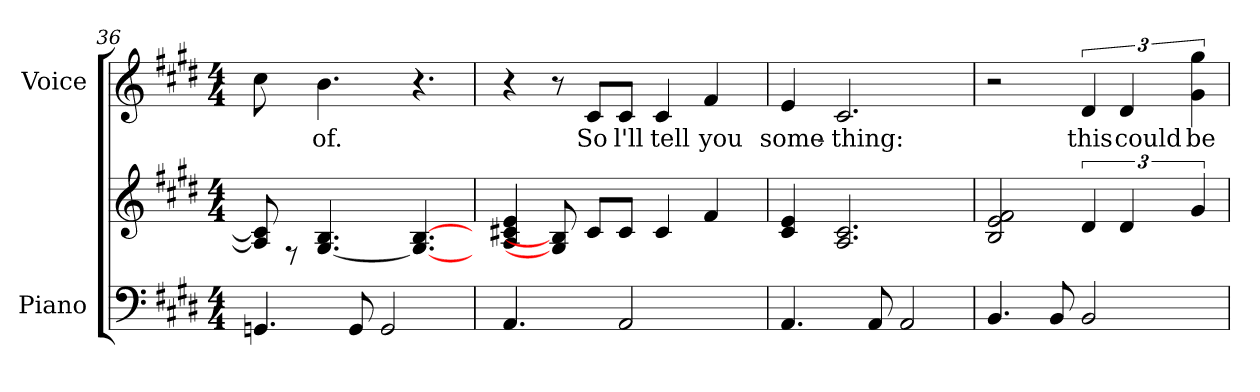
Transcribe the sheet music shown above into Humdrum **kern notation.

**kern	**kern	**kern	**text
*part2	*part2	*part1	*part1
*staff3	*staff2	*staff1	*staff1
*I"Piano	*	*I"Voice	*
*I'Pno	*	*I'V	*
*clefF4	*clefG2	*clefG2	*
*k[f#c#g#d#]	*k[f#c#g#d#]	*k[f#c#g#d#]	*
*M4/4	*M4/4	*M4/4	*
=36	=36	=36	=36
4.GGn/	8A/] 8c/]	8cc#\	.
.	8rF	8ryy	.
!	!	!	!LO:LY:b
.	[<4.G#/ 4.B/	4.b\	-of.
8GG/	.	.	.
2GG/	.	.	.
.	4.G#/_ [4.B/	4.r	.
=37	=37	=37	=37
4.AA/	4A/ 4c#X/ 4e/	4r	.
.	8G#/] 8B/]	8r	.
!	!	!	!LO:LY:b
8ryy	8c#/L	8c#/L	So
!	!	!	!LO:LY:b
2AA/	8c#/J	8c#/J	l'll
!	!	!	!LO:LY:b
.	4c#/	4c#/	tell
!	!	!	!LO:LY:b
.	4f#/	4f#/	you
8ryy	.	.	.
!!LO:LB:g=z
=38	=38	=38	=38
!	!	!	!LO:LY:b
4.AA/	4c#/ 4e/	4e/	some-
!	!	!	!LO:LY:b
.	2.A/ 2.c#/	2.c#/	-thing:
8AA/	.	.	.
2AA/	.	.	.
=39	=39	=39	=39
4.BB/	2B/ 2e/ 2f#/	2r	.
8BB/	.	.	.
!	!	!	!LO:LY:b
2BB/	6d#/	6d#/	this
!	!	!	!LO:LY:b
.	6d#/	6d#/	could
!	!	!	!LO:LY:b
.	6g#/	6g#\ 6gg#\	be
=	=	=	=
*-	*-	*-	*-
